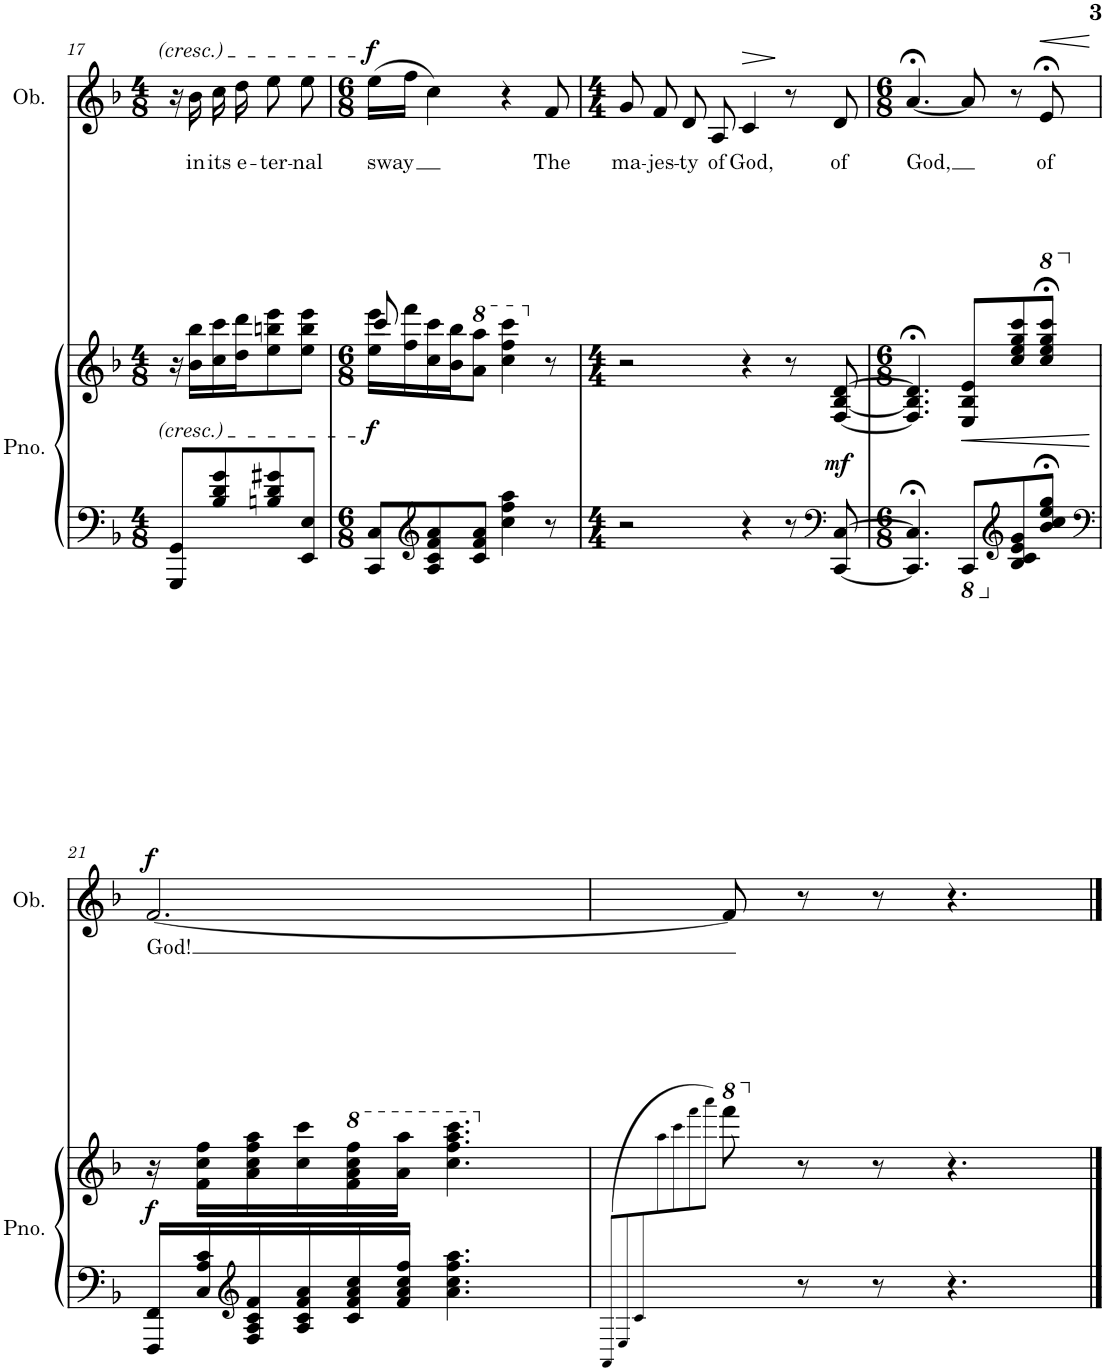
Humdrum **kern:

**kern	**kern	**dynam	**kern	**text	**dynam
*part2	*part2	*part2	*part1	*part1	*part1
*staff3	*staff2	*staff2/3	*staff1	*staff1	*staff1
*I"Piano	*	*	*I"Oboe	*	*
*I'Pno.	*	*	*I'Ob.	*	*
!!LO:PB:g=z
*clefF4	*clefG2	*	*clefG2	*	*
*k[b-]	*k[b-]	*	*k[b-]	*	*
*M4/8	*M4/8	*	*M4/8	*	*
=17	=17	=17	=17	=17	=17
8GGG/ 8GG/L	16r	.	16r	.	.
!	!	!	!	!LO:LY:b	!
.	16b-\ 16bb-\LL	.	16b-\	in	.
!	!	!	!	!LO:LY:b	!
8B-/ 8d/ 8g/	16cc\ 16ccc\	.	16cc\	its	.
!	!	!	!	!LO:LY:b	!
.	16dd\ 16ddd\J	.	16dd\	e-	.
!	!	!	!	!LO:LY:b	!
8Bn/ 8d/ 8g#X/	8ee\ 8bbn\ 8eee\	.	8ee\	-ter-	.
!	!	!	!	!LO:LY:b	!
8EE/ 8E/J	8ee\ 8bb\ 8eee\J	.	8ee\	-nal	.
=18	=18	=18	=18	=18	=18
*M6/8	*M6/8	*	*M6/8	*	*
*	*^	*	*	*	*
!	!	!	!LO:DY:b	!	!LO:LY:b	!LO:DY:a
8CC/ 8C/L	16ee\ 16eee\LL	8ccc/	f	(16ee\LL	sway	f
.	16ff\ 16fff\	.	.	16ff\JJ	.	.
*clefG2	*	*	*	*	*	*
8A/ 8c/ 8f/ 8a/	16cc\ 16ccc\	2ryy	.	4cc\)	.	.
.	16b-\ 16bb-\J	.	.	.	.	.
*	*8va	*	*	*	*	*
8c/ 8f/ 8a/J	8aa\ 8aaa\J	.	.	.	.	.
4cc\ 4ff\ 4aa\	4ccc\ 4fff\ 4cccc\	.	.	4r	.	.
*	*X8va	*	*	*	*	*
!	!	!	!	!	!LO:LY:b	!
8r	8r	8ryy	.	8f/	The	.
*	*v	*v	*	*	*	*
=19	=19	=19	=19	=19	=19
*M4/4	*M4/4	*	*M4/4	*	*
*	*^	*	*	*	*
!	!	!	!	!	!LO:LY:b	!
*	*v	*v	*	*	*	*
2r	2r	.	8g/	ma-	.
!	!	!	!	!LO:LY:b	!
.	.	.	8f/	-jes-	.
!	!	!	!	!LO:LY:b	!
.	.	.	8d/	-ty	.
!	!	!	!	!LO:LY:b	!
.	.	.	8A/	of	.
!	!	!	!	!LO:LY:b	!LO:HP:b
4r	4r	.	4c/	God,	>
8r	8r	.	8r	.	]
*clefF4	*	*	*	*	*
!	!	!LO:DY:b	!	!LO:LY:b	!
[8CC/ [8C/	[8F/ [8B-/ [8d/	mf	8d/	of	.
=20	=20	=20	=20	=20	=20
*M6/8	*M6/8	*	*M6/8	*	*
!	!	!	!	!LO:LY:b	!
4.CC/];< 4.C/];<	4.F/];< 4.B-/];< 4.d/];<	.	[4.a;</	God,	.
*8ba	*	*	*	*	*
!	!	!LO:HP:b	!	!	!
8CCC/L	8E/ 8B-/ 8e/L	<	8a/]	.	.
*clefG2	*	*	*	*	*
*X8ba	*	*	*	*	*
8B-/ 8c/ 8e/ 8g/	8cc/ 8ee/ 8gg/ 8ccc/	.	8r	.	.
*	*8va	*	*	*	*
!	!	!	!	!LO:LY:b	!LO:HP:b
8b-/;< 8cc/;< 8ee/;< 8gg/;<J	8ccc/;< 8eee/;< 8ggg/;< 8cccc/;<J	.	8e;</	of	<
.	.	[	.	.	[
!!LO:LB:g=z
=21	=21	=21	=21	=21	=21
*clefF4	*	*	*	*	*
*	*X8va	*	*	*	*
!	!	!LO:DY:b	!	!LO:LY:b	!LO:DY:a
16FFF/ 16FF/LL	16r	f	[2.f/	God!	f
16C/ 16A/ 16c/	16f\ 16cc\ 16ff\LL	.	.	.	.
*clefG2	*	*	*	*	*
16F/ 16A/ 16c/ 16f/	16a\ 16cc\ 16ff\ 16aa\	.	.	.	.
16A/ 16c/ 16f/ 16a/	16cc\ 16ccc\	.	.	.	.
*	*8va	*	*	*	*
16c/ 16f/ 16a/ 16cc/	16ff\ 16aa\ 16ccc\ 16fff\	.	.	.	.
16f/ 16a/ 16cc/ 16ff/JJ	16aa\ 16aaa\JJ	.	.	.	.
4.a\ 4.cc\ 4.ff\ 4.aa\	4.ccc\ 4.fff\ 4.aaa\ 4.cccc\	.	.	.	.
=22	=22	=22	=22	=22	=22
*	*X8va	*	*	*	*
.	8qaaa\	.	.	.	.
8qA/L	8qcccc\	.	.	.	.
8qe/	8qffff\	.	.	.	.
8qcc/	8qaaaa\J	.	.	.	.
*^	*	*	*	*	*
2.ryy	8ryy	8ffff\	.	8f/]	.	.
.	8r	8r	.	8r	.	.
.	8r	8r	.	8r	.	.
.	4.r	4.r	.	4.r	.	.
*v	*v	*	*	*	*	*
==	==	==	==	==	==
*-	*-	*-	*-	*-	*-
